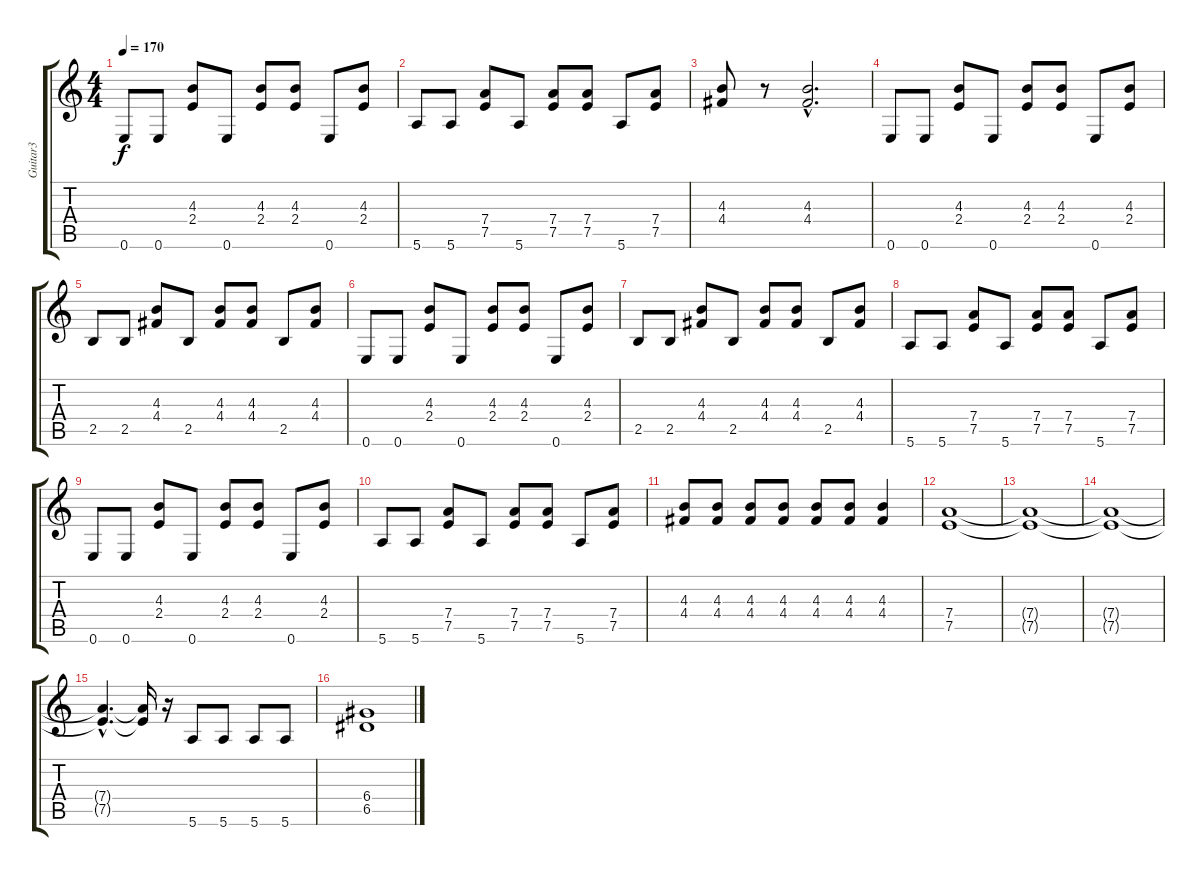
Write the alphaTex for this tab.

\track ("Guitar3" "Guitar3") {instrument distortionguitar}
\staff {score tabs}
\tuning (E4 B3 G3 D3 A2 E2) {hide}
\ts (4 4)
\tempo 170
\clef g2
\ks c
0.6.8{dy f} 0.6.8 (4.3 2.4).8 0.6.8 (4.3 2.4).8 (4.3 2.4).8 0.6.8 (4.3 2.4).8 |
5.6.8 5.6.8 (7.4 7.5).8 5.6.8 (7.4 7.5).8 (7.4 7.5).8 5.6.8 (7.4 7.5).8 |
(4.3 4.4).8 r.8 (4.3{hac} 4.4{hac}).2{d} |
0.6.8 0.6.8 (4.3 2.4).8 0.6.8 (4.3 2.4).8 (4.3 2.4).8 0.6.8 (4.3 2.4).8 |
2.5.8 2.5.8 (4.3 4.4).8 2.5.8 (4.3 4.4).8 (4.3 4.4).8 2.5.8 (4.3 4.4).8 |
0.6.8 0.6.8 (4.3 2.4).8 0.6.8 (4.3 2.4).8 (4.3 2.4).8 0.6.8 (4.3 2.4).8 |
2.5.8 2.5.8 (4.3 4.4).8 2.5.8 (4.3 4.4).8 (4.3 4.4).8 2.5.8 (4.3 4.4).8 |
5.6.8 5.6.8 (7.4 7.5).8 5.6.8 (7.4 7.5).8 (7.4 7.5).8 5.6.8 (7.4 7.5).8 |
0.6.8 0.6.8 (4.3 2.4).8 0.6.8 (4.3 2.4).8 (4.3 2.4).8 0.6.8 (4.3 2.4).8 |
5.6.8 5.6.8 (7.4 7.5).8 5.6.8 (7.4 7.5).8 (7.4 7.5).8 5.6.8 (7.4 7.5).8 |
(4.3 4.4).8 (4.3 4.4).8 (4.3 4.4).8 (4.3 4.4).8 (4.3 4.4).8 (4.3 4.4).8 (4.3 4.4).4 |
(7.4 7.5).1 |
(7.4{t} 7.5{t}).1 |
(7.4{t} 7.5{t}).1 |
(7.4{hac t} 7.5{hac t}).4{d} (7.4{t} 7.5{t}).16 r.16 5.6.8 5.6.8 5.6.8 5.6.8 |
(6.4 6.5).1
